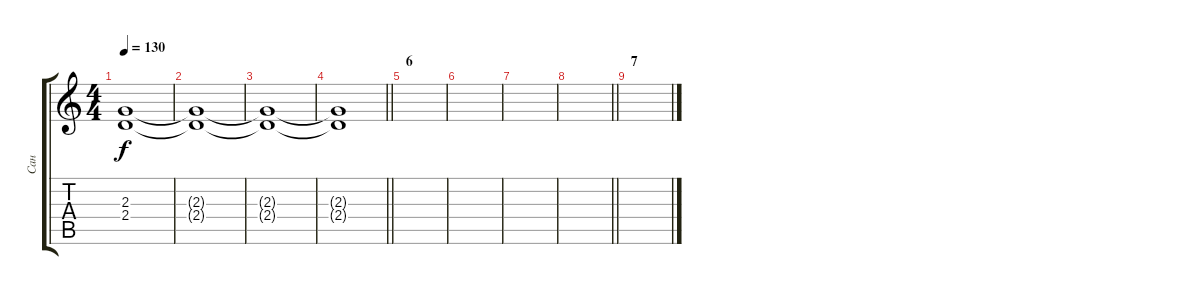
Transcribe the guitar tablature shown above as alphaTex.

\track ("Сан" "Сан") {instrument distortionguitar}
\staff {score tabs}
\tuning (D4 A3 F3 C3 G2 C2) {hide}
\ts (4 4)
\tempo 130
\clef g2
\ks c
(2.3 2.4).1{dy f} |
(2.3{t} 2.4{t}).1 |
(2.3{t} 2.4{t}).1 |
\barLineRight lightlight
(2.3{t} 2.4{t}).1 |
\section ("" "6")
|
|
|
\barLineRight lightlight
|
\section ("" "7")
